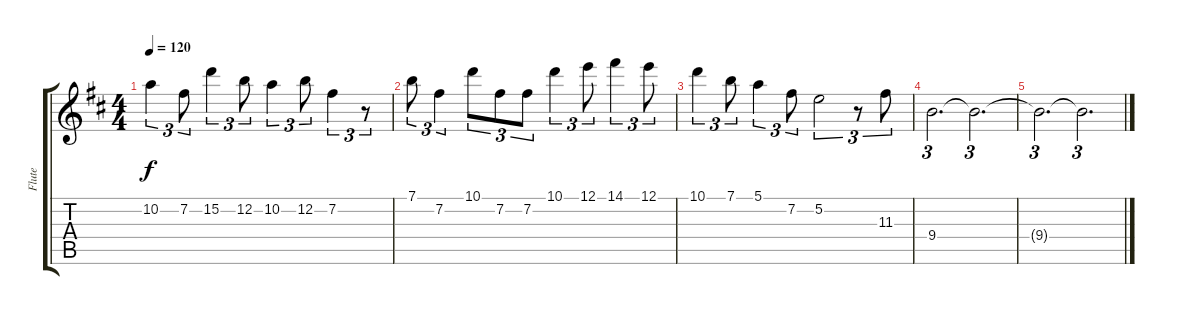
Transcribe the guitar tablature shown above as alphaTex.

\track ("Flute" "Flute") {instrument flute}
\staff {score tabs}
\tuning (E5 B4 G4 D4 A3 E3) {hide}
\ts (4 4)
\tempo 120
\clef g2
\ks bminor
10.2.4{tu (3 2) dy f} 7.2.8{tu (3 2)} 15.2.4{tu (3 2)} 12.2.8{tu (3 2)} 10.2.4{tu (3 2)} 12.2.8{tu (3 2)} 7.2.4{tu (3 2)} r.8{tu (3 2)} |
7.1.8{tu (3 2)} 7.2.4{tu (3 2)} 10.1.8{tu (3 2)} 7.2.8{tu (3 2)} 7.2.8{tu (3 2)} 10.1.4{tu (3 2)} 12.1.8{tu (3 2)} 14.1.4{tu (3 2)} 12.1.8{tu (3 2)} |
10.1.4{tu (3 2)} 7.1.8{tu (3 2)} 5.1.4{tu (3 2)} 7.2.8{tu (3 2)} 5.2.2{tu (3 2)} r.8{tu (3 2)} 11.3.8{tu (3 2)} |
9.4.2{d tu (3 2)} 9.4{t}.2{d tu (3 2)} |
9.4{t}.2{d tu (3 2) volume 0} 9.4{t}.2{d tu (3 2)}
